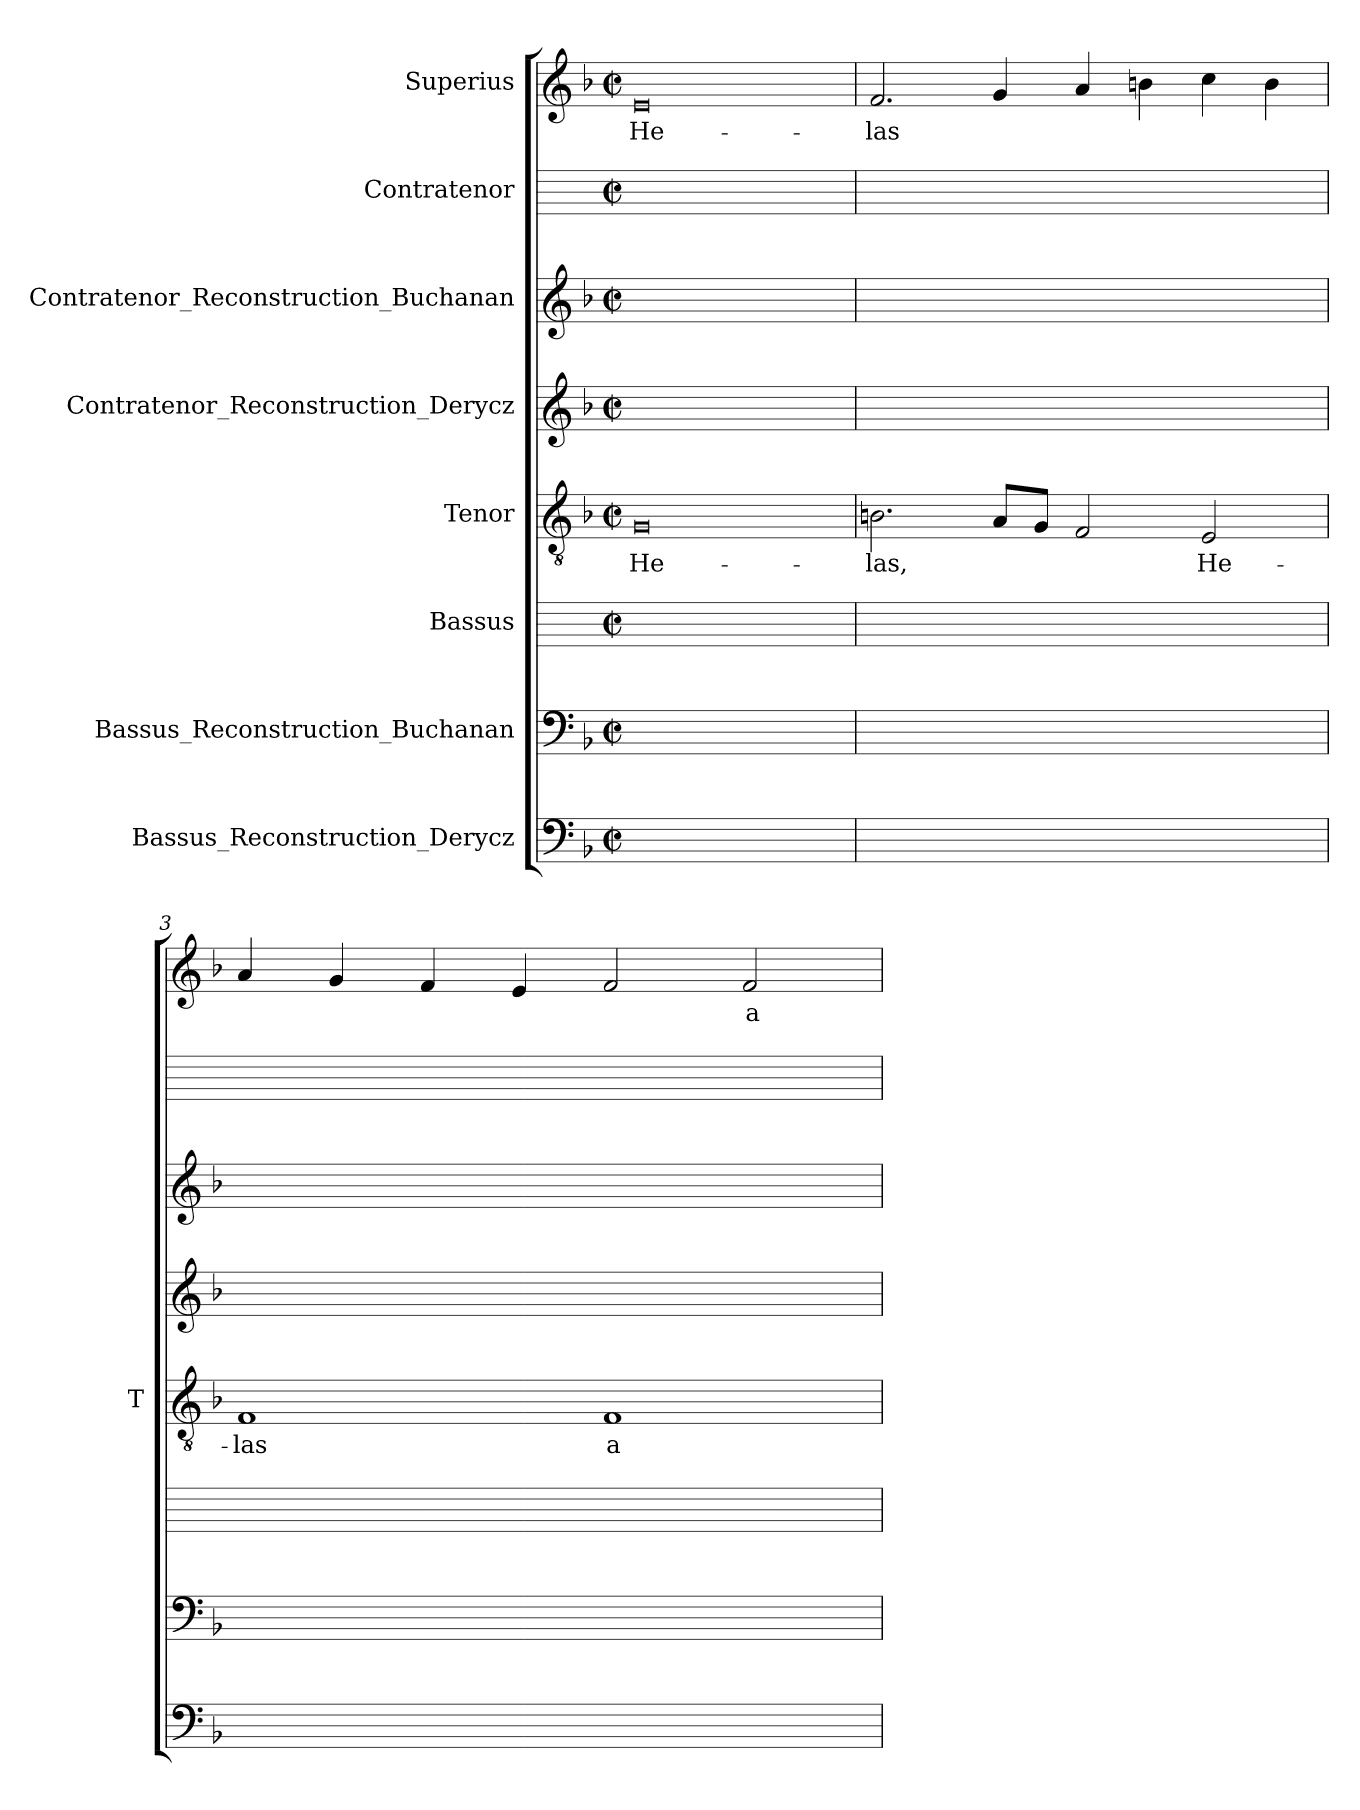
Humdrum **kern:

**kern	**kern	**kern	**kern	**text	**kern	**kern	**kern	**kern	**text
*part8	*part7	*part6	*part5	*part5	*part4	*part3	*part2	*part1	*part1
*staff8	*staff7	*staff6	*staff5	*staff5	*staff4	*staff3	*staff2	*staff1	*staff1
*I"Bassus_Reconstruction_Derycz	*I"Bassus_Reconstruction_Buchanan	*I"Bassus	*I"Tenor	*	*I"Contratenor_Reconstruction_Derycz	*I"Contratenor_Reconstruction_Buchanan	*I"Contratenor	*I"Superius	*
*	*	*	*I'T	*	*	*	*	*	*
*clefF4	*clefF4	*	*clefGv2	*	*clefG2	*clefG2	*	*clefG2	*
*k[b-]	*k[b-]	*	*k[b-]	*	*k[b-]	*k[b-]	*	*k[b-]	*
*F:	*F:	*	*F:	*	*F:	*F:	*	*F:	*
*M2/2	*M2/2	*M2/2	*M2/2	*	*M2/2	*M2/2	*M2/2	*M2/2	*
*met(c|)	*met(c|)	*met(c|)	*met(c|)	*	*met(c|)	*met(c|)	*met(c|)	*met(c|)	*
=1	=1	=1	=1	=1	=1	=1	=1	=1	=1
0ryy	0ryy	0ryy	0G	He-	0ryy	0ryy	0ryy	0e	He-
=2	=2	=2	=2	=2	=2	=2	=2	=2	=2
0ryy	0ryy	0ryy	2.B	-las,	0ryy	0ryy	0ryy	2.f	-las
.	.	.	8AL	.	.	.	.	4g	.
.	.	.	8GJ	.	.	.	.	.	.
.	.	.	2F	.	.	.	.	4a	.
.	.	.	.	.	.	.	.	4b	.
.	.	.	2E	He-	.	.	.	4cc	.
.	.	.	.	.	.	.	.	4b	.
=3	=3	=3	=3	=3	=3	=3	=3	=3	=3
0ryy	0ryy	0ryy	1F	-las	0ryy	0ryy	0ryy	4a	.
.	.	.	.	.	.	.	.	4g	.
.	.	.	.	.	.	.	.	4f	.
.	.	.	.	.	.	.	.	4e	.
.	.	.	1F	a-	.	.	.	2f	.
.	.	.	.	.	.	.	.	2f	a-
=	=	=	=	=	=	=	=	=	=
*-	*-	*-	*-	*-	*-	*-	*-	*-	*-
